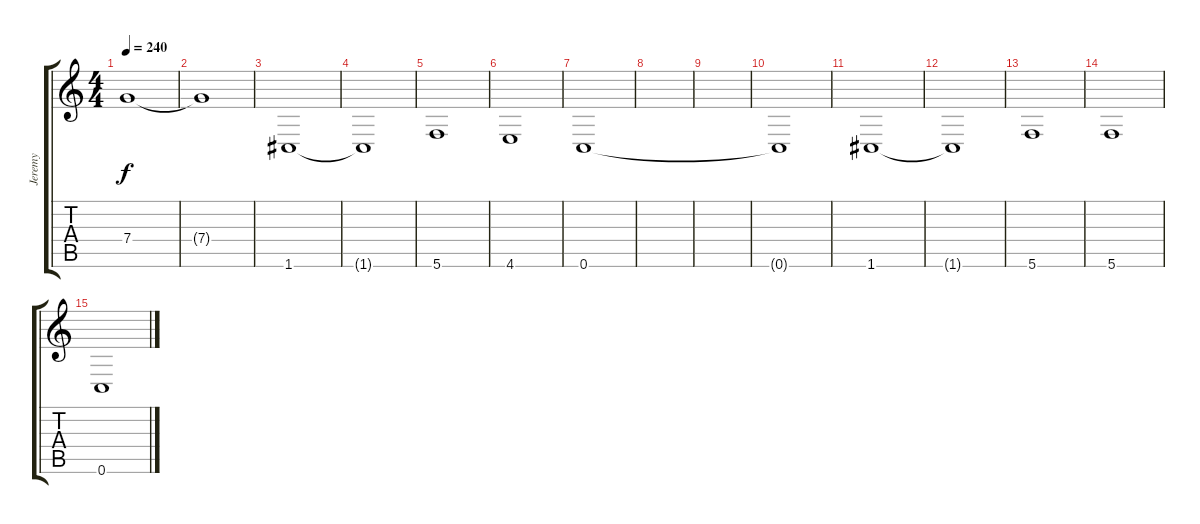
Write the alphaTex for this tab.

\track ("Jeremy" "Jeremy") {instrument electricbasspick}
\staff {score tabs}
\tuning (D4 A3 F3 C3 G2 C2) {hide}
\ts (4 4)
\tempo 240
\clef g2
\ks c
7.4.1{dy f} |
7.4{t}.1 |
1.6.1 |
1.6{t}.1 |
5.6.1 |
4.6.1 |
0.6.1 |
|
|
0.6{t}.1 |
1.6.1 |
1.6{t}.1 |
5.6.1 |
5.6.1 |
0.6.1
